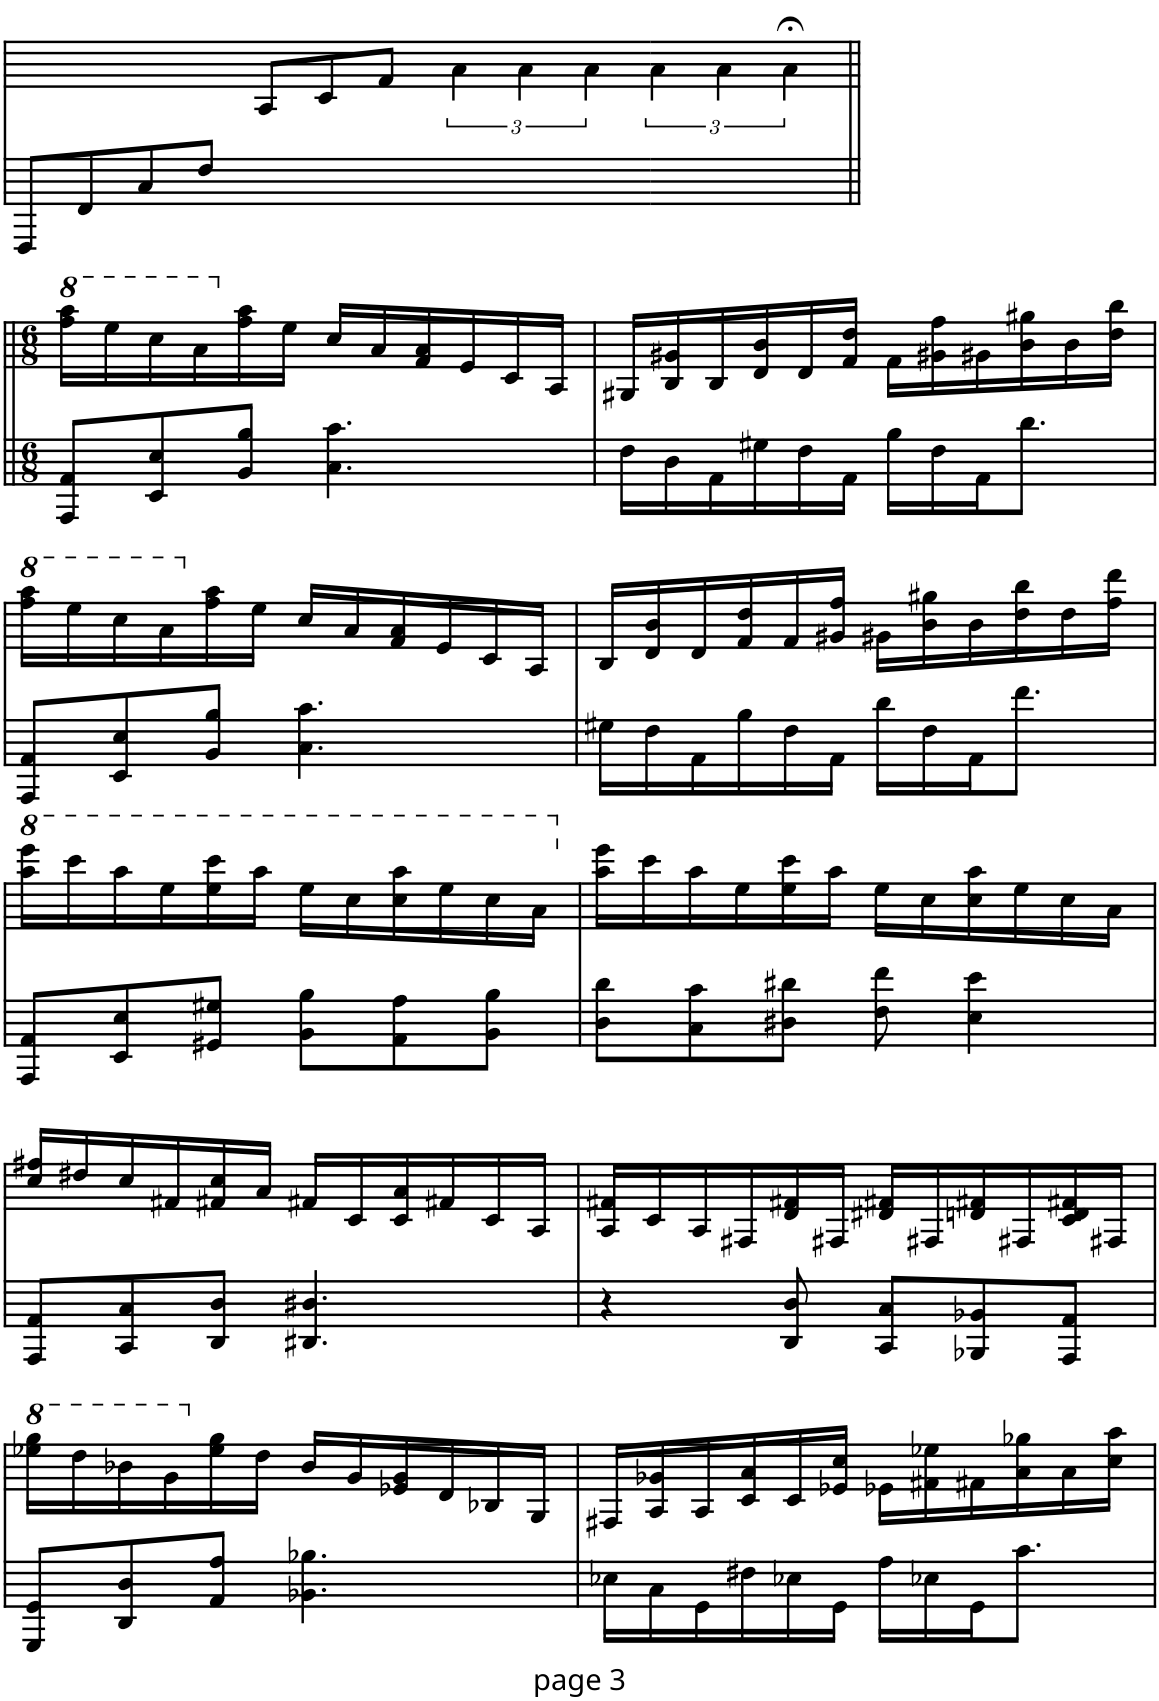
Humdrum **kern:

**kern	**kern
*part1	*part1
*staff2	*staff1
*I"Piano	*
*I'Pno.	*
!!LO:PB:g=z
*clefF4	*clefG2
*k[]	*k[]
*M6/8	*M6/8
=90	=90
*	*^
*	*	*^
8FFF/L	2.ryy	2..ryy	2ryy
8FF/	.	.	.
8C/	.	.	.
8F/J	.	.	.
4.ryy	.	.	8A/L
.	.	.	8c/
.	8ryy	.	8f/J
2.ryy	2.ryy	4a\	2.ryy
.	.	4a\	.
.	.	4a\	.
*	*	*v	*v
=90X2-	=90X2-	=90X2-
2.ryy	2.ryy	4a\
.	.	4a\
.	.	4a;<\
*	*v	*v
!!LO:LB:g=z
=91||	=91||
*M6/8	*M6/8
*	*8va
8AAA/ 8AA/L	16fff\ 16aaa\LL
.	16eee\
8EE/ 8E/	16ccc\
.	16aa\
*	*X8va
8BB/ 8B/J	16ff\ 16aa\
.	16ee\JJ
4.C\ 4.c\	16cc/LL
.	16a/
.	16f/ 16a/
.	16e/
.	16c/
.	16A/JJ
=92	=92
16F\LL	16G#X/LL
16D\	16B/ 16g#X/
16AA\	16B/
16G#X\	16d/ 16b/
16F\	16d/
16AA\JJ	16f/ 16dd/JJ
16B\LL	16f\LL
16F\	16g#X\ 16ff\
16AA\J	16g#X\
8.d\J	16b\ 16gg#X\
.	16b\
.	16dd\ 16bb\JJ
!!LO:LB:g=z
=93	=93
*	*8va
8AAA/ 8AA/L	16fff\ 16aaa\LL
.	16eee\
8EE/ 8E/	16ccc\
.	16aa\
*	*X8va
8BB/ 8B/J	16ff\ 16aa\
.	16ee\JJ
4.C\ 4.c\	16cc/LL
.	16a/
.	16f/ 16a/
.	16e/
.	16c/
.	16A/JJ
=94	=94
16G#X\LL	16B/LL
16F\	16d/ 16b/
16AA\	16d/
16B\	16f/ 16dd/
16F\	16f/
16AA\JJ	16g#X/ 16ff/JJ
16d\LL	16g#X\LL
16F\	16b\ 16gg#X\
16AA\J	16b\
8.f\J	16dd\ 16bb\
.	16dd\
.	16ff\ 16ddd\JJ
!!LO:LB:g=z
=95	=95
*	*8va
8AAA/ 8AA/L	16aaa\ 16eeee\LL
.	16cccc\
8EE/ 8E/	16aaa\
.	16eee\
8GG#X/ 8G#X/J	16eee\ 16cccc\
.	16aaa\JJ
8BB\ 8B\L	16eee\LL
.	16ccc\
8AA\ 8A\	16ccc\ 16aaa\
.	16eee\
8BB\ 8B\J	16ccc\
.	16aa\JJ
=96	=96
*	*X8va
8D\ 8d\L	16aa\ 16eee\LL
.	16ccc\
8C\ 8c\	16aa\
.	16ee\
8D#X\ 8d#X\J	16ee\ 16ccc\
.	16aa\JJ
8F\ 8f\	16ee\LL
.	16cc\
4E\ 4e\	16cc\ 16aa\
.	16ee\
.	16cc\
.	16a\JJ
!!LO:LB:g=z
=97	=97
8AAA/ 8AA/L	16cc/ 16ff#X/LL
.	16dd#X/
8CC/ 8C/	16cc/
.	16f#X/
8DD/ 8D/J	16f#X/ 16cc/
.	16a/JJ
4.DD#X/ 4.D#X/	16f#X/LL
.	16c/
.	16c/ 16a/
.	16f#X/
.	16c/
.	16A/JJ
=98	=98
4r	16A/ 16f#X/LL
.	16c/
.	16A/
.	16F#X/
8DD/ 8D/	16d/ 16f#X/
.	16F#X/JJ
8CC/ 8C/L	16d#X/ 16f#X/LL
.	16F#X/
8BBB-X/ 8BB-X/	16dn/ 16f#X/
.	16F#X/
8AAA/ 8AA/J	16c/ 16d/ 16f#X/
.	16F#X/JJ
!!LO:LB:g=z
=99	=99
*	*8va
8GGG/ 8GG/L	16eee-X\ 16ggg\LL
.	16ddd\
8DD/ 8D/	16bb-X\
.	16gg\
*	*X8va
8AA/ 8A/J	16ee-\ 16gg\
.	16dd\JJ
4.BB-X\ 4.B-X\	16b-/LL
.	16g/
.	16e-X/ 16g/
.	16d/
.	16B-X/
.	16G/JJ
=100	=100
16E-X\LL	16F#X/LL
16C\	16A/ 16g-X/
16GG\	16A/
16F#X\	16c/ 16a/
16E-X\	16c/
16GG\JJ	16e-X/ 16cc/JJ
16A\LL	16e-X\LL
16E-X\	16f#X\ 16ee-X\
16GG\J	16f#X\
8.c\J	16a\ 16gg-X\
.	16a\
.	16cc\ 16aa\JJ
=	=
*-	*-
